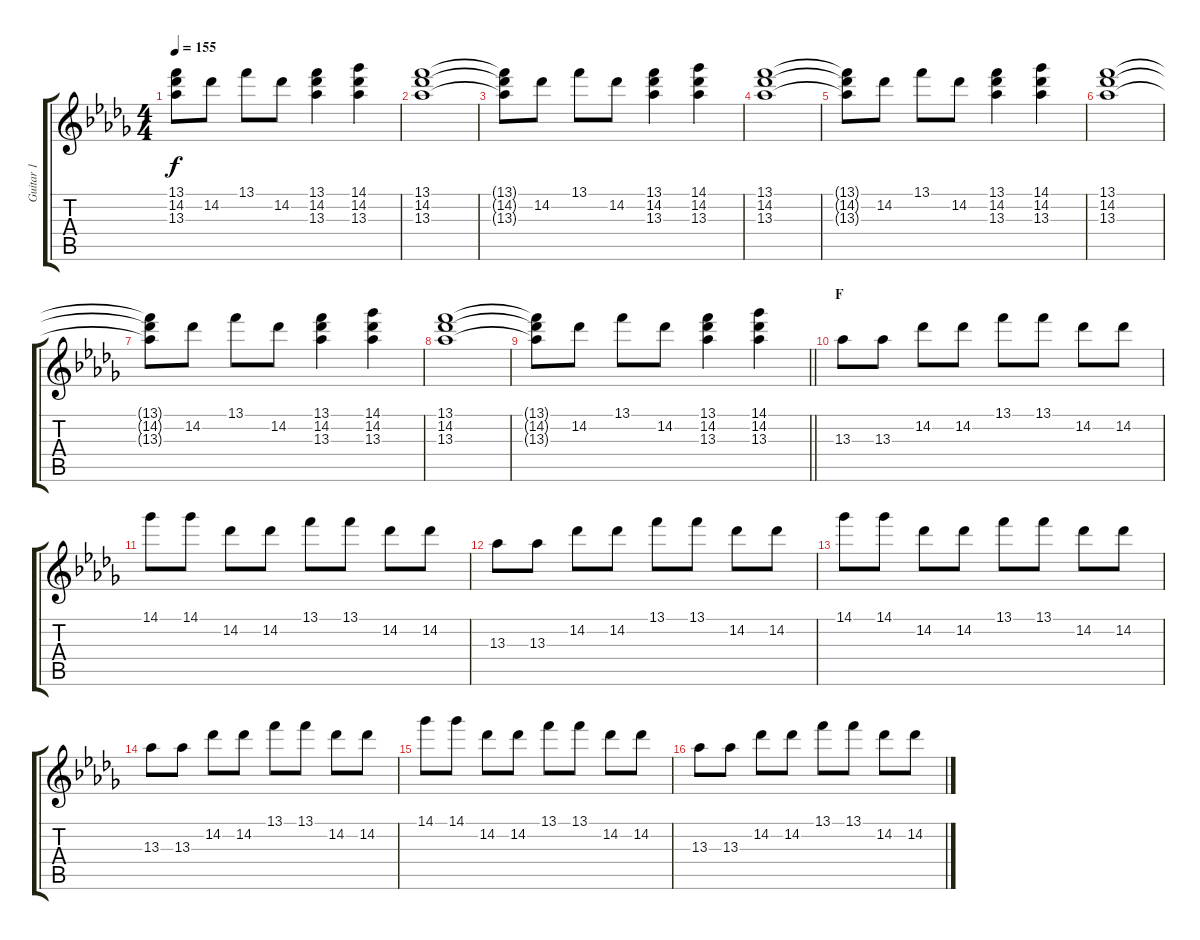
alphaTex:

\track ("Guitar 1" "Guitar 1") {instrument overdrivenguitar}
\staff {score tabs}
\tuning (E4 B3 G3 D3 A2 E2) {hide}
\ts (4 4)
\tempo 155
\clef g2
\ks db
(13.1{t} 14.2{t} 13.3{t}).8{dy f} 14.2.8 13.1.8 14.2.8 (13.1 14.2 13.3).4 (14.1 14.2 13.3).4 |
(13.1 14.2 13.3).1 |
(13.1{t} 14.2{t} 13.3{t}).8 14.2.8 13.1.8 14.2.8 (13.1 14.2 13.3).4 (14.1 14.2 13.3).4 |
(13.1 14.2 13.3).1 |
(13.1{t} 14.2{t} 13.3{t}).8 14.2.8 13.1.8 14.2.8 (13.1 14.2 13.3).4 (14.1 14.2 13.3).4 |
(13.1 14.2 13.3).1 |
(13.1{t} 14.2{t} 13.3{t}).8 14.2.8 13.1.8 14.2.8 (13.1 14.2 13.3).4 (14.1 14.2 13.3).4 |
(13.1 14.2 13.3).1 |
\barLineRight lightlight
(13.1{t} 14.2{t} 13.3{t}).8 14.2.8 13.1.8 14.2.8 (13.1 14.2 13.3).4 (14.1 14.2 13.3).4 |
\section ("" "F")
13.3.8 13.3.8 14.2.8 14.2.8 13.1.8 13.1.8 14.2.8 14.2.8 |
14.1.8 14.1.8 14.2.8 14.2.8 13.1.8 13.1.8 14.2.8 14.2.8 |
13.3.8 13.3.8 14.2.8 14.2.8 13.1.8 13.1.8 14.2.8 14.2.8 |
14.1.8 14.1.8 14.2.8 14.2.8 13.1.8 13.1.8 14.2.8 14.2.8 |
13.3.8 13.3.8 14.2.8 14.2.8 13.1.8 13.1.8 14.2.8 14.2.8 |
14.1.8 14.1.8 14.2.8 14.2.8 13.1.8 13.1.8 14.2.8 14.2.8 |
13.3.8 13.3.8 14.2.8 14.2.8 13.1.8 13.1.8 14.2.8 14.2.8
